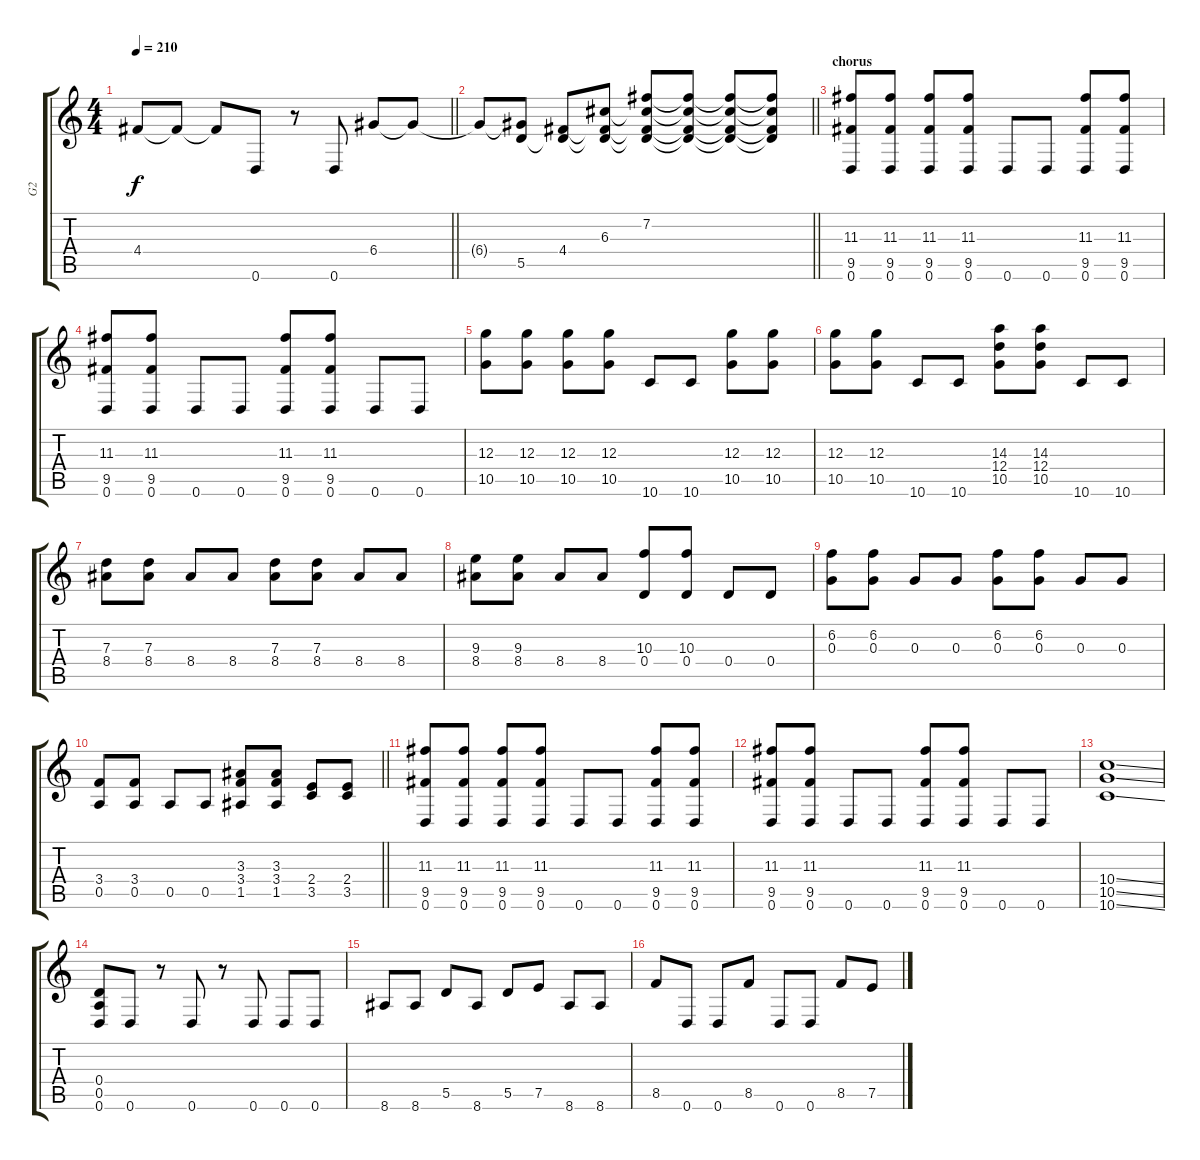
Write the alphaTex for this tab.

\track ("G2" "G2") {instrument distortionguitar}
\staff {score tabs}
\tuning (E4 B3 G3 D3 A2 D2) {hide}
\ts (4 4)
\tempo 210
\clef g2
\barLineRight lightlight
\ks c
4.4.8{dy f} 4.4{t}.8 4.4{t}.8 0.6.8 r.8 0.6.8 6.4.8 6.4{t}.8 |
\barLineRight lightlight
6.4{t}.8 (6.4{t} 5.5).8 (4.4 5.5{t}).8 (6.3 4.4{t} 5.5{t}).8 (7.2 6.3{t} 4.4{t} 5.5{t}).8 (7.2{t} 6.3{t} 4.4{t} 5.5{t}).8 (7.2{t} 6.3{t} 4.4{t} 5.5{t}).8 (7.2{t} 6.3{t} 4.4{t} 5.5{t}).8 |
\section ("" "chorus")
(11.3 9.5 0.6).8 (11.3 9.5 0.6).8 (11.3 9.5 0.6).8 (11.3 9.5 0.6).8 0.6.8 0.6.8 (11.3 9.5 0.6).8 (11.3 9.5 0.6).8 |
(11.3 9.5 0.6).8 (11.3 9.5 0.6).8 0.6.8 0.6.8 (11.3 9.5 0.6).8 (11.3 9.5 0.6).8 0.6.8 0.6.8 |
(12.3 10.5).8 (12.3 10.5).8 (12.3 10.5).8 (12.3 10.5).8 10.6.8 10.6.8 (12.3 10.5).8 (12.3 10.5).8 |
(12.3 10.5).8 (12.3 10.5).8 10.6.8 10.6.8 (14.3 12.4 10.5).8 (14.3 12.4 10.5).8 10.6.8 10.6.8 |
(7.3 8.4).8 (7.3 8.4).8 8.4.8 8.4.8 (7.3 8.4).8 (7.3 8.4).8 8.4.8 8.4.8 |
(9.3 8.4).8 (9.3 8.4).8 8.4.8 8.4.8 (10.3 0.4).8 (10.3 0.4).8 0.4.8 0.4.8 |
(6.2 0.3).8 (6.2 0.3).8 0.3.8 0.3.8 (6.2 0.3).8 (6.2 0.3).8 0.3.8 0.3.8 |
\barLineRight lightlight
(3.4 0.5).8 (3.4 0.5).8 0.5.8 0.5.8 (3.3 3.4 1.5).8 (3.3 3.4 1.5).8 (2.4 3.5).8 (2.4 3.5).8 |
\section ("" "")
(11.3 9.5 0.6).8 (11.3 9.5 0.6).8 (11.3 9.5 0.6).8 (11.3 9.5 0.6).8 0.6.8 0.6.8 (11.3 9.5 0.6).8 (11.3 9.5 0.6).8 |
(11.3 9.5 0.6).8 (11.3 9.5 0.6).8 0.6.8 0.6.8 (11.3 9.5 0.6).8 (11.3 9.5 0.6).8 0.6.8 0.6.8 |
(10.4{ss} 10.5{ss} 10.6{ss}).1 |
(0.4 0.5 0.6).8 0.6.8 r.8 0.6.8 r.8 0.6.8 0.6.8 0.6.8 |
8.6.8 8.6.8 5.5.8 8.6.8 5.5.8 7.5.8 8.6.8 8.6.8 |
8.5.8 0.6.8 0.6.8 8.5.8 0.6.8 0.6.8 8.5.8 7.5.8
